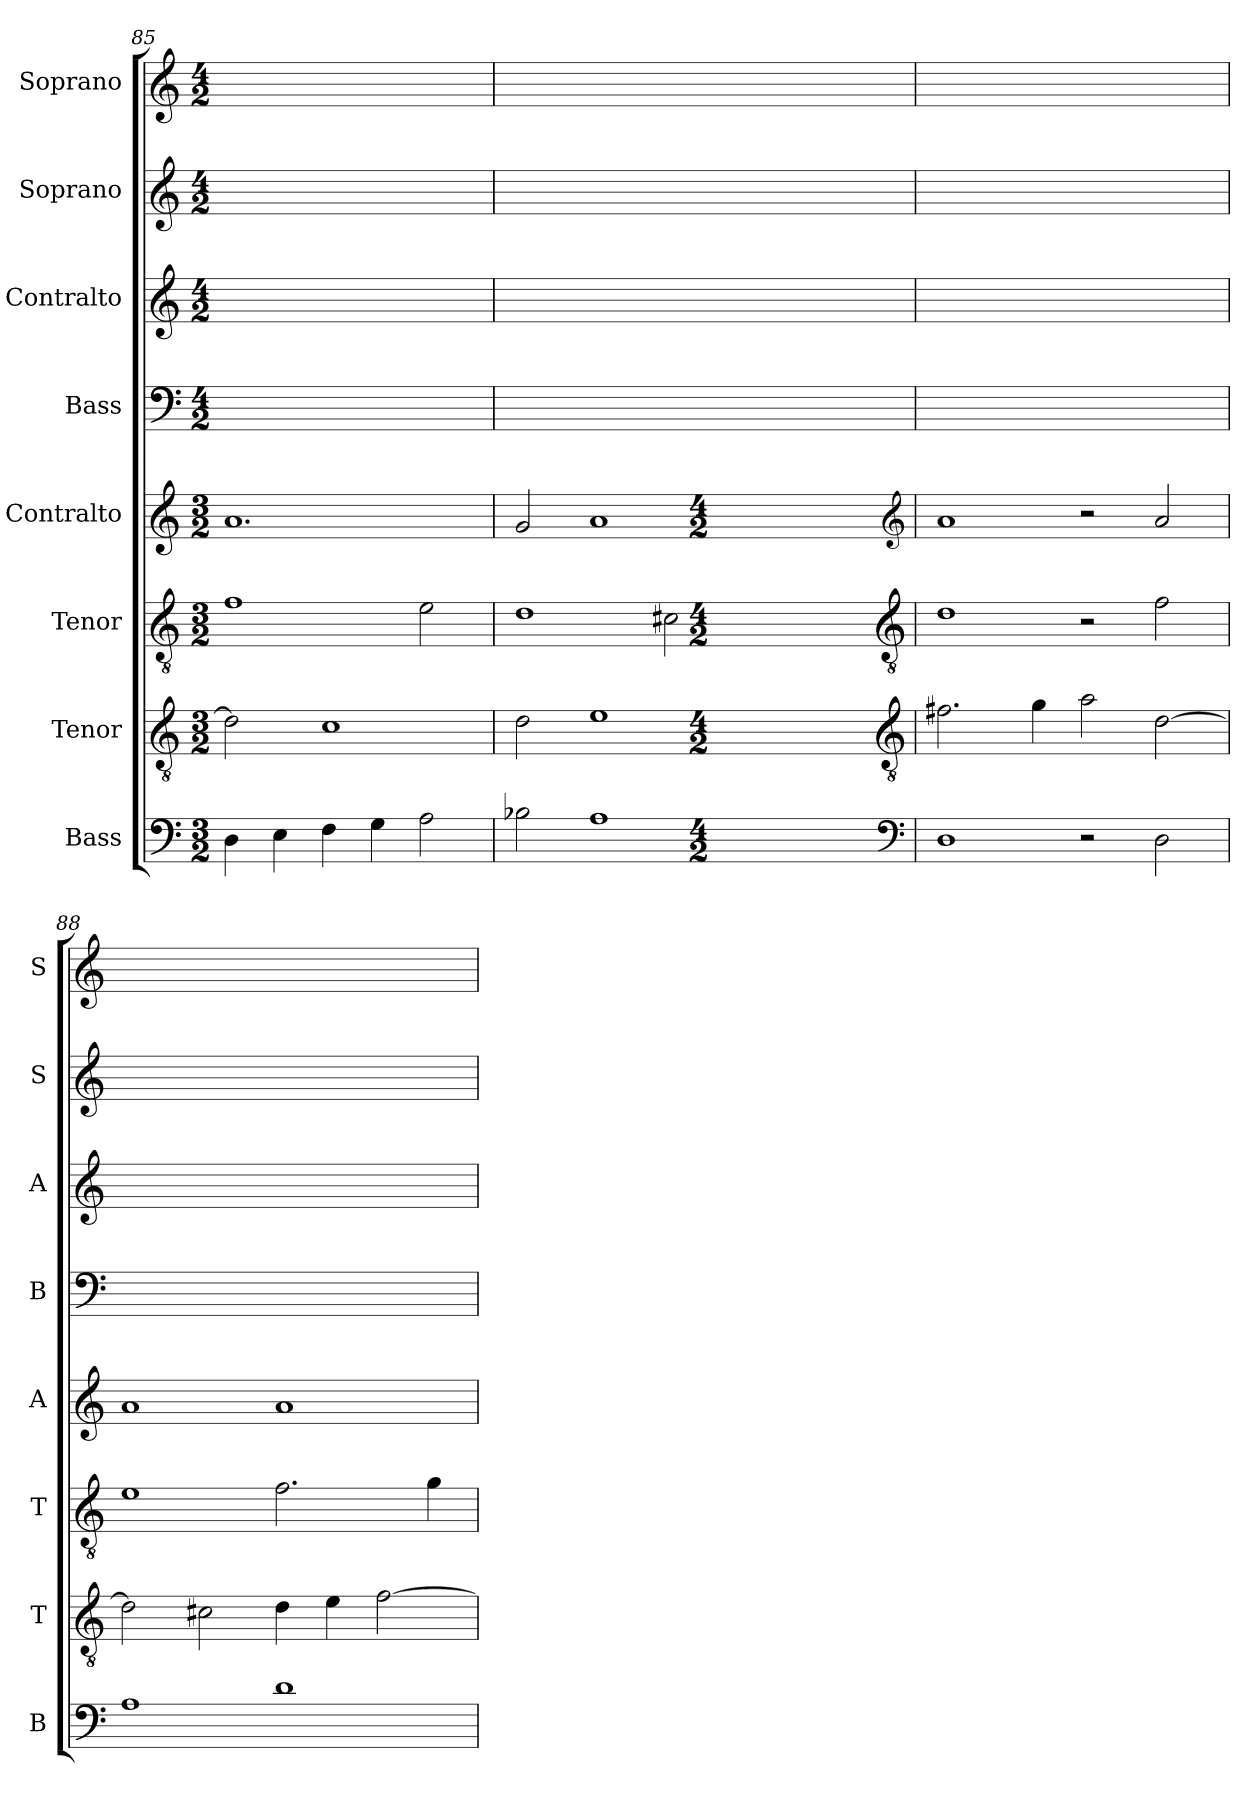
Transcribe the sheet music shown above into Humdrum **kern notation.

**kern	**kern	**kern	**kern	**kern	**kern	**kern	**kern
*part8	*part7	*part6	*part5	*part4	*part3	*part2	*part1
*staff8	*staff7	*staff6	*staff5	*staff4	*staff3	*staff2	*staff1
*I"Bass	*I"Tenor	*I"Tenor	*I"Contralto	*I"Bass	*I"Contralto	*I"Soprano	*I"Soprano
*I'B	*I'T	*I'T	*I'A	*I'B	*I'A	*I'S	*I'S
*clefF4	*clefGv2	*clefGv2	*clefG2	*clefF4	*clefG2	*clefG2	*clefG2
*k[]	*k[]	*k[]	*k[]	*k[]	*k[]	*k[]	*k[]
*G:mix	*G:mix	*G:mix	*G:mix	*G:mix	*G:mix	*G:mix	*G:mix
*M3/2	*M3/2	*M3/2	*M3/2	*M4/2	*M4/2	*M4/2	*M4/2
=85	=85	=85	=85	=85	=85	=85	=85
4D	2d]	1f	1.a	1.ryy	1.ryy	1.ryy	1.ryy
4E	.	.	.	.	.	.	.
4F	1c	.	.	.	.	.	.
4G	.	.	.	.	.	.	.
2A	.	2e	.	.	.	.	.
=86	=86	=86	=86	=86	=86	=86	=86
2B-X	2d	1d	2g	1.ryy	1.ryy	1.ryy	1.ryy
1A	1e	.	1a	.	.	.	.
.	.	2c#X	.	.	.	.	.
*clefF4	*clefGv2	*clefGv2	*clefG2	*	*	*	*
*k[]	*k[]	*k[]	*k[]	*	*	*	*
*G:mix	*G:mix	*G:mix	*G:mix	*	*	*	*
*M4/2	*M4/2	*M4/2	*M4/2	*	*	*	*
=87	=87	=87	=87	=87	=87	=87	=87
1D	2.f#X	1d	1a	0ryy	0ryy	0ryy	0ryy
.	4g	.	.	.	.	.	.
2r	2a	2r	2r	.	.	.	.
2D	[2d	2f	2a	.	.	.	.
=88	=88	=88	=88	=88	=88	=88	=88
1A	2d]	1e	1a	0ryy	0ryy	0ryy	0ryy
.	2c#X	.	.	.	.	.	.
1d	4d	2.f	1a	.	.	.	.
.	4e	.	.	.	.	.	.
.	[2f	.	.	.	.	.	.
.	.	4g	.	.	.	.	.
=	=	=	=	=	=	=	=
*-	*-	*-	*-	*-	*-	*-	*-
